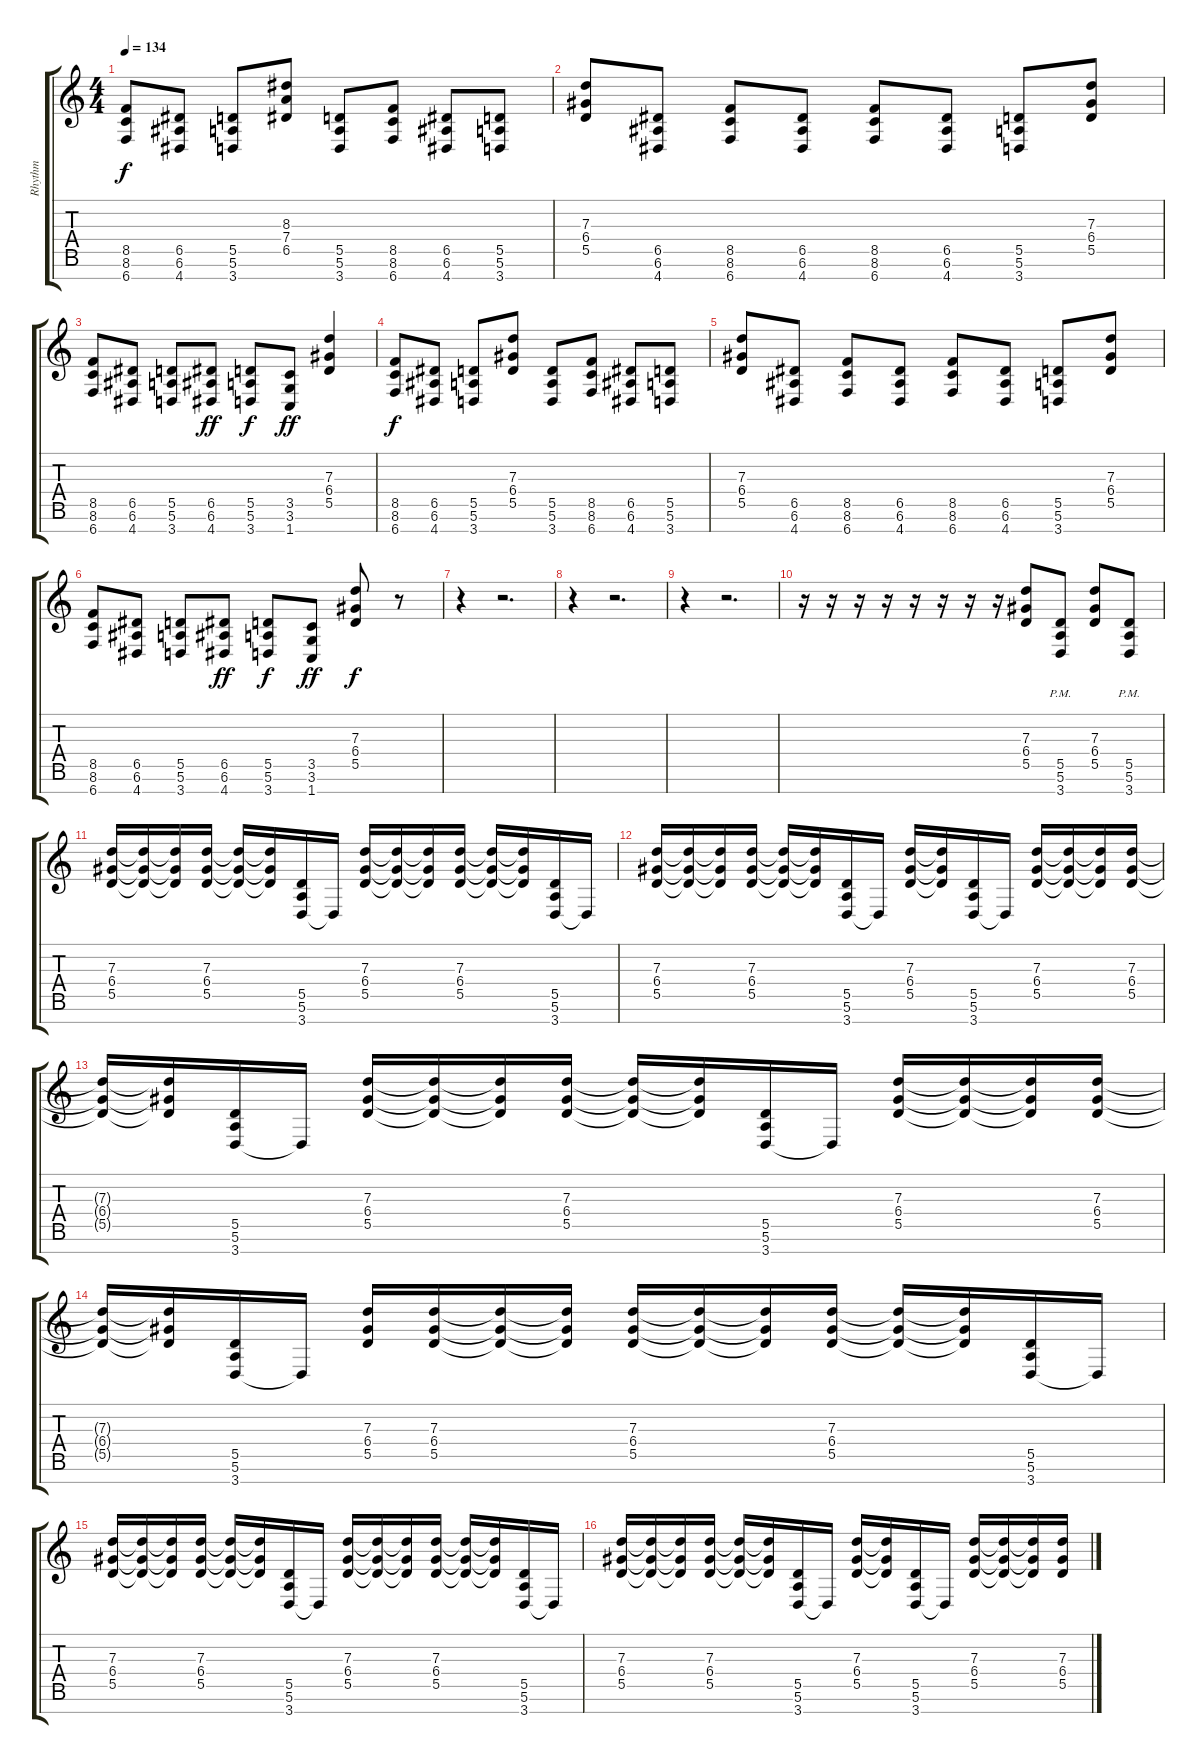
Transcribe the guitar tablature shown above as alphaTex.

\track ("Rhythm" "Rhythm") {instrument distortionguitar}
\staff {score tabs}
\tuning (E4 B3 G3 D3 A2 E2 B1) {hide}
\ts (4 4)
\tempo 134
\clef g2
\ks c
(8.5 8.6 6.7).8{dy f} (6.5 6.6 4.7).8 (5.5 5.6 3.7).8 (8.3 7.4 6.5).8 (5.5 5.6 3.7).8 (8.5 8.6 6.7).8 (6.5 6.6 4.7).8 (5.5 5.6 3.7).8 |
(7.3 6.4 5.5).8 (6.5 6.6 4.7).8 (8.5 8.6 6.7).8 (6.5 6.6 4.7).8 (8.5 8.6 6.7).8 (6.5 6.6 4.7).8 (5.5 5.6 3.7).8 (7.3 6.4 5.5).8 |
(8.5 8.6 6.7).8 (6.5 6.6 4.7).8 (5.5 5.6 3.7).8 (6.5 6.6 4.7).8{dy ff} (5.5 5.6 3.7).8{dy f} (3.5 3.6 1.7).8{dy ff} (7.3 6.4 5.5).4 |
(8.5 8.6 6.7).8{dy f} (6.5 6.6 4.7).8 (5.5 5.6 3.7).8 (7.3 6.4 5.5).8 (5.5 5.6 3.7).8 (8.5 8.6 6.7).8 (6.5 6.6 4.7).8 (5.5 5.6 3.7).8 |
(7.3 6.4 5.5).8 (6.5 6.6 4.7).8 (8.5 8.6 6.7).8 (6.5 6.6 4.7).8 (8.5 8.6 6.7).8 (6.5 6.6 4.7).8 (5.5 5.6 3.7).8 (7.3 6.4 5.5).8 |
(8.5 8.6 6.7).8 (6.5 6.6 4.7).8 (5.5 5.6 3.7).8 (6.5 6.6 4.7).8{dy ff} (5.5 5.6 3.7).8{dy f} (3.5 3.6 1.7).8{dy ff} (7.3 6.4 5.5).8{dy f} r.8 |
r.4 r.2{d} |
r.4 r.2{d} |
r.4 r.2{d} |
r.16 r.16 r.16 r.16 r.16 r.16 r.16 r.16 (7.3 6.4 5.5).8 (5.5{pm} 5.6{pm} 3.7).8 (7.3 6.4 5.5).8 (5.5{pm} 5.6{pm} 3.7).8 |
(7.3 6.4 5.5).16 (7.3{t} 6.4{t} 5.5{t}).16 (7.3{t} 6.4{t} 5.5{t}).16 (7.3 6.4 5.5).16 (7.3{t} 6.4{t} 5.5{t}).16 (7.3{t} 6.4{t} 5.5{t}).16 (5.5 5.6 3.7).16 3.7{t}.16 (7.3 6.4 5.5).16 (7.3{t} 6.4{t} 5.5{t}).16 (7.3{t} 6.4{t} 5.5{t}).16 (7.3 6.4 5.5).16 (7.3{t} 6.4{t} 5.5{t}).16 (7.3{t} 6.4{t} 5.5{t}).16 (5.5 5.6 3.7).16 3.7{t}.16 |
(7.3 6.4 5.5).16 (7.3{t} 6.4{t} 5.5{t}).16 (7.3{t} 6.4{t} 5.5{t}).16 (7.3 6.4 5.5).16 (7.3{t} 6.4{t} 5.5{t}).16 (7.3{t} 6.4{t} 5.5{t}).16 (5.5 5.6 3.7).16 3.7{t}.16 (7.3 6.4 5.5).16 (7.3{t} 6.4{t} 5.5{t}).16 (5.5 5.6 3.7).16 3.7{t}.16 (7.3 6.4 5.5).16 (7.3{t} 6.4{t} 5.5{t}).16 (7.3{t} 6.4{t} 5.5{t}).16 (7.3 6.4 5.5).16 |
(7.3{t} 6.4{t} 5.5{t}).16 (7.3{t} 6.4{t} 5.5{t}).16 (5.5 5.6 3.7).16 3.7{t}.16 (7.3 6.4 5.5).16 (7.3{t} 6.4{t} 5.5{t}).16 (7.3{t} 6.4{t} 5.5{t}).16 (7.3 6.4 5.5).16 (7.3{t} 6.4{t} 5.5{t}).16 (7.3{t} 6.4{t} 5.5{t}).16 (5.5 5.6 3.7).16 3.7{t}.16 (7.3 6.4 5.5).16 (7.3{t} 6.4{t} 5.5{t}).16 (7.3{t} 6.4{t} 5.5{t}).16 (7.3 6.4 5.5).16 |
(7.3{t} 6.4{t} 5.5{t}).16 (7.3{t} 6.4{t} 5.5{t}).16 (5.5 5.6 3.7).16 3.7{t}.16 (7.3 6.4 5.5).16 (7.3 6.4 5.5).16 (7.3{t} 6.4{t} 5.5{t}).16 (7.3{t} 6.4{t} 5.5{t}).16 (7.3 6.4 5.5).16 (7.3{t} 6.4{t} 5.5{t}).16 (7.3{t} 6.4{t} 5.5{t}).16 (7.3 6.4 5.5).16 (7.3{t} 6.4{t} 5.5{t}).16 (7.3{t} 6.4{t} 5.5{t}).16 (5.5 5.6 3.7).16 3.7{t}.16 |
(7.3 6.4 5.5).16 (7.3{t} 6.4{t} 5.5{t}).16 (7.3{t} 6.4{t} 5.5{t}).16 (7.3 6.4 5.5).16 (7.3{t} 6.4{t} 5.5{t}).16 (7.3{t} 6.4{t} 5.5{t}).16 (5.5 5.6 3.7).16 3.7{t}.16 (7.3 6.4 5.5).16 (7.3{t} 6.4{t} 5.5{t}).16 (7.3{t} 6.4{t} 5.5{t}).16 (7.3 6.4 5.5).16 (7.3{t} 6.4{t} 5.5{t}).16 (7.3{t} 6.4{t} 5.5{t}).16 (5.5 5.6 3.7).16 3.7{t}.16 |
(7.3 6.4 5.5).16 (7.3{t} 6.4{t} 5.5{t}).16 (7.3{t} 6.4{t} 5.5{t}).16 (7.3 6.4 5.5).16 (7.3{t} 6.4{t} 5.5{t}).16 (7.3{t} 6.4{t} 5.5{t}).16 (5.5 5.6 3.7).16 3.7{t}.16 (7.3 6.4 5.5).16 (7.3{t} 6.4{t} 5.5{t}).16 (5.5 5.6 3.7).16 3.7{t}.16 (7.3 6.4 5.5).16 (7.3{t} 6.4{t} 5.5{t}).16 (7.3{t} 6.4{t} 5.5{t}).16 (7.3 6.4 5.5).16
